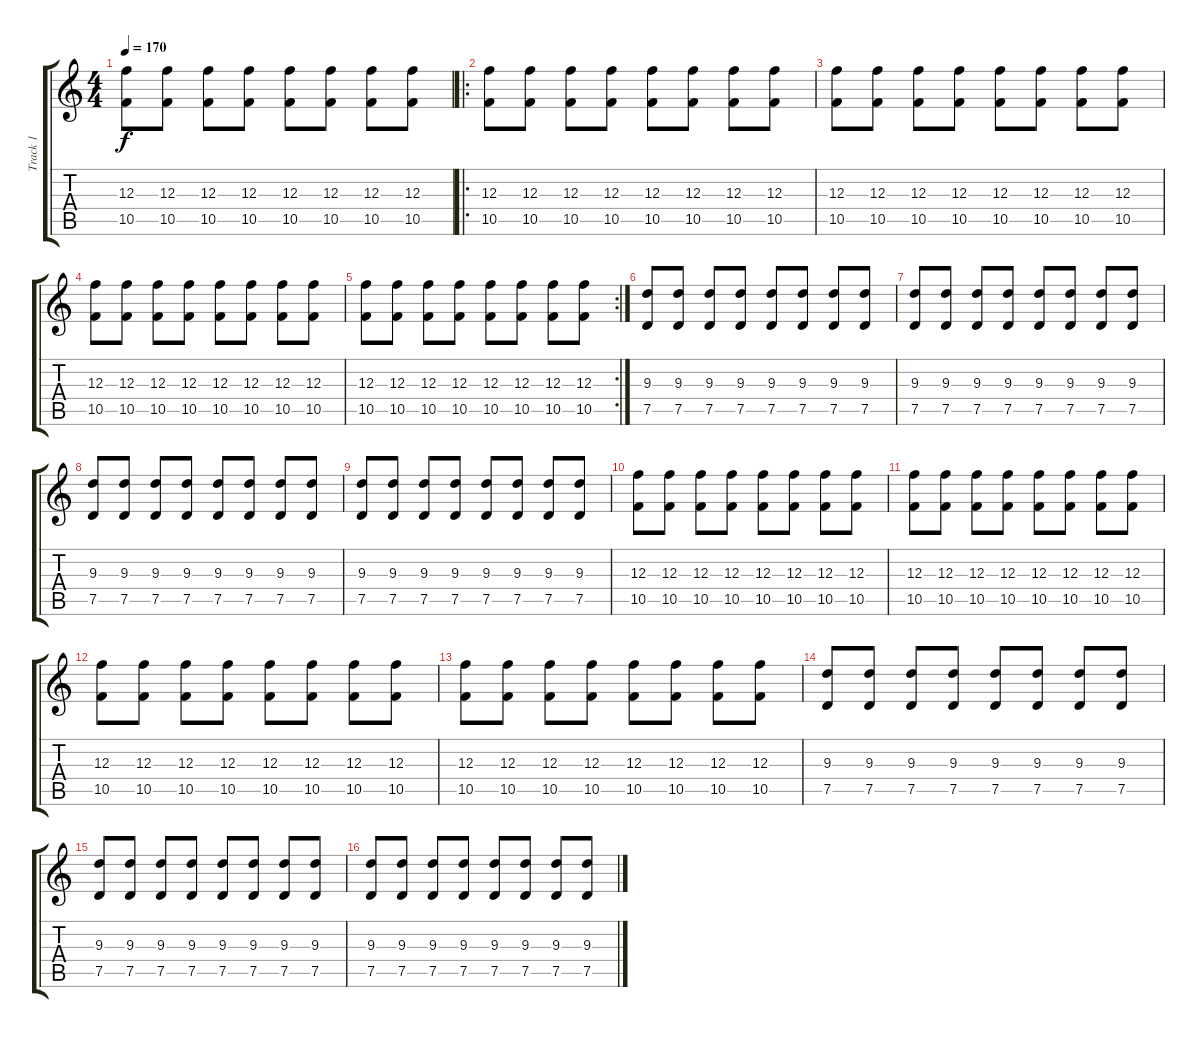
\track ("Track 1" "Track 1") {instrument distortionguitar}
\staff {score tabs}
\tuning (D4 A3 F3 C3 G2 D2) {hide}
\ts (4 4)
\tempo 170
\clef g2
\ks c
(12.3 10.5).8{dy f} (12.3 10.5).8 (12.3 10.5).8 (12.3 10.5).8 (12.3 10.5).8 (12.3 10.5).8 (12.3 10.5).8 (12.3 10.5).8 |
\ro
(12.3 10.5).8 (12.3 10.5).8 (12.3 10.5).8 (12.3 10.5).8 (12.3 10.5).8 (12.3 10.5).8 (12.3 10.5).8 (12.3 10.5).8 |
(12.3 10.5).8 (12.3 10.5).8 (12.3 10.5).8 (12.3 10.5).8 (12.3 10.5).8 (12.3 10.5).8 (12.3 10.5).8 (12.3 10.5).8 |
(12.3 10.5).8 (12.3 10.5).8 (12.3 10.5).8 (12.3 10.5).8 (12.3 10.5).8 (12.3 10.5).8 (12.3 10.5).8 (12.3 10.5).8 |
\rc 2
(12.3 10.5).8 (12.3 10.5).8 (12.3 10.5).8 (12.3 10.5).8 (12.3 10.5).8 (12.3 10.5).8 (12.3 10.5).8 (12.3 10.5).8 |
(9.3 7.5).8 (9.3 7.5).8 (9.3 7.5).8 (9.3 7.5).8 (9.3 7.5).8 (9.3 7.5).8 (9.3 7.5).8 (9.3 7.5).8 |
(9.3 7.5).8 (9.3 7.5).8 (9.3 7.5).8 (9.3 7.5).8 (9.3 7.5).8 (9.3 7.5).8 (9.3 7.5).8 (9.3 7.5).8 |
(9.3 7.5).8 (9.3 7.5).8 (9.3 7.5).8 (9.3 7.5).8 (9.3 7.5).8 (9.3 7.5).8 (9.3 7.5).8 (9.3 7.5).8 |
(9.3 7.5).8 (9.3 7.5).8 (9.3 7.5).8 (9.3 7.5).8 (9.3 7.5).8 (9.3 7.5).8 (9.3 7.5).8 (9.3 7.5).8 |
(12.3 10.5).8 (12.3 10.5).8 (12.3 10.5).8 (12.3 10.5).8 (12.3 10.5).8 (12.3 10.5).8 (12.3 10.5).8 (12.3 10.5).8 |
(12.3 10.5).8 (12.3 10.5).8 (12.3 10.5).8 (12.3 10.5).8 (12.3 10.5).8 (12.3 10.5).8 (12.3 10.5).8 (12.3 10.5).8 |
(12.3 10.5).8 (12.3 10.5).8 (12.3 10.5).8 (12.3 10.5).8 (12.3 10.5).8 (12.3 10.5).8 (12.3 10.5).8 (12.3 10.5).8 |
(12.3 10.5).8 (12.3 10.5).8 (12.3 10.5).8 (12.3 10.5).8 (12.3 10.5).8 (12.3 10.5).8 (12.3 10.5).8 (12.3 10.5).8 |
(9.3 7.5).8 (9.3 7.5).8 (9.3 7.5).8 (9.3 7.5).8 (9.3 7.5).8 (9.3 7.5).8 (9.3 7.5).8 (9.3 7.5).8 |
(9.3 7.5).8 (9.3 7.5).8 (9.3 7.5).8 (9.3 7.5).8 (9.3 7.5).8 (9.3 7.5).8 (9.3 7.5).8 (9.3 7.5).8 |
(9.3 7.5).8 (9.3 7.5).8 (9.3 7.5).8 (9.3 7.5).8 (9.3 7.5).8 (9.3 7.5).8 (9.3 7.5).8 (9.3 7.5).8
